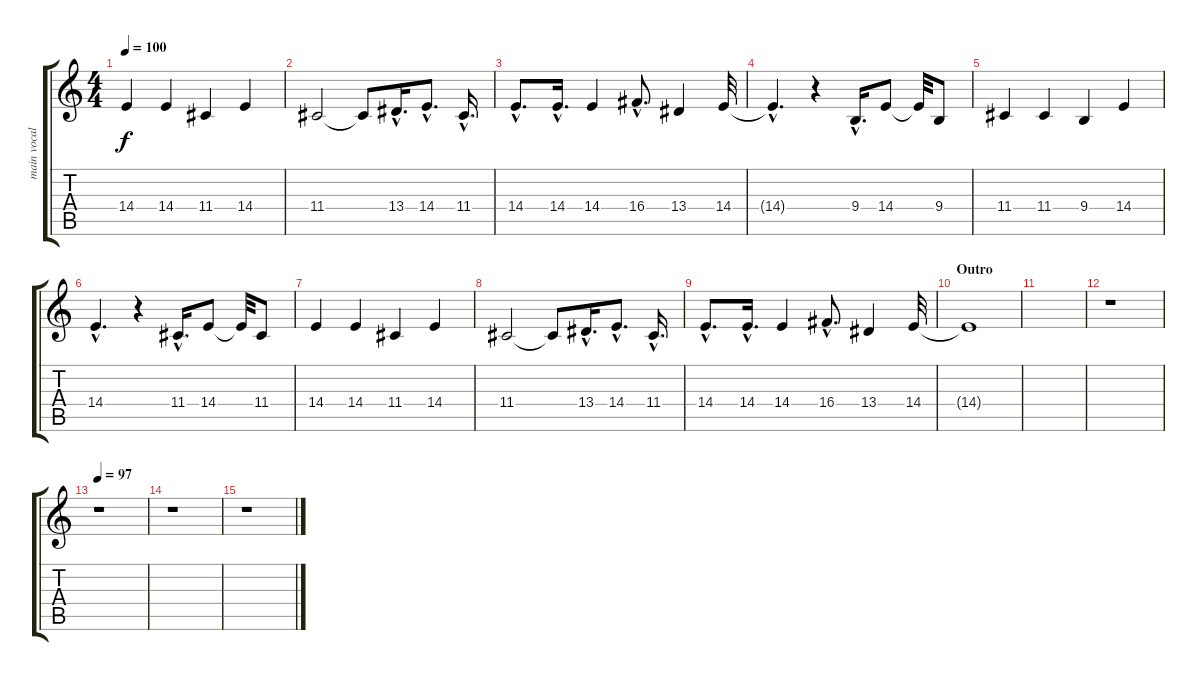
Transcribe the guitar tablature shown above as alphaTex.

\track ("main vocal - campino" "main vocal") {instrument sopranosax}
\staff {score tabs}
\tuning (E4 B3 G3 D3 A2 E2) {hide}
\ts (4 4)
\tempo 100
\clef g2
\ks c
14.4.4{dy f} 14.4.4 11.4.4 14.4.4 |
11.4.2 11.4{t}.8 13.4{hac}.16{d} 14.4{hac}.8{d} 11.4{hac}.16{d} |
14.4{hac}.8{d} 14.4{hac}.16{d} 14.4.4 16.4{hac}.8{d} 13.4.4 14.4.32 |
14.4{hac t}.4{d} r.4 9.4{hac}.16{d} 14.4.8 14.4{t}.32 9.4.8 |
11.4.4 11.4.4 9.4.4 14.4.4 |
14.4{hac}.4{d} r.4 11.4{hac}.16{d} 14.4.8 14.4{t}.32 11.4.8 |
14.4.4 14.4.4 11.4.4 14.4.4 |
11.4.2 11.4{t}.8 13.4{hac}.16{d} 14.4{hac}.8{d} 11.4{hac}.16{d} |
14.4{hac}.8{d} 14.4{hac}.16{d} 14.4.4 16.4{hac}.8{d} 13.4.4 14.4.32 |
\section ("" "Outro")
14.4{t}.1{volume 0} |
|
r.1 |
\tempo 97
r.1 |
r.1 |
r.1
